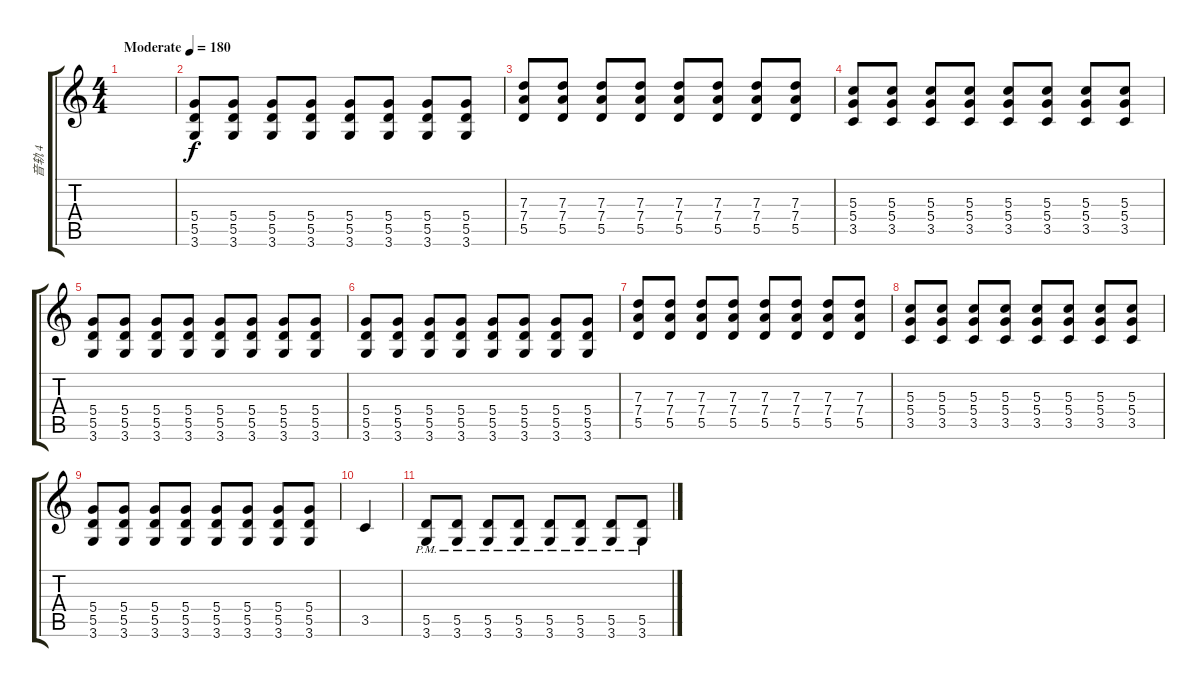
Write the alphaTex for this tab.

\track ("音轨 4" "音轨 4") {instrument distortionguitar}
\staff {score tabs}
\tuning (E4 B3 G3 D3 A2 E2) {hide}
\ts (4 4)
\tempo (180 "Moderate")
\clef g2
\ks c
|
(5.4 5.5 3.6).8 (5.4 5.5 3.6).8 (5.4 5.5 3.6).8 (5.4 5.5 3.6).8 (5.4 5.5 3.6).8 (5.4 5.5 3.6).8 (5.4 5.5 3.6).8 (5.4 5.5 3.6).8 |
(7.3 7.4 5.5).8 (7.3 7.4 5.5).8 (7.3 7.4 5.5).8 (7.3 7.4 5.5).8 (7.3 7.4 5.5).8 (7.3 7.4 5.5).8 (7.3 7.4 5.5).8 (7.3 7.4 5.5).8 |
(5.3 5.4 3.5).8 (5.3 5.4 3.5).8 (5.3 5.4 3.5).8 (5.3 5.4 3.5).8 (5.3 5.4 3.5).8{txt ""} (5.3 5.4 3.5).8 (5.3 5.4 3.5).8 (5.3 5.4 3.5).8 |
(5.4 5.5 3.6).8 (5.4 5.5 3.6).8 (5.4 5.5 3.6).8 (5.4 5.5 3.6).8 (5.4 5.5 3.6).8 (5.4 5.5 3.6).8 (5.4 5.5 3.6).8 (5.4 5.5 3.6).8 |
(5.4 5.5 3.6).8 (5.4 5.5 3.6).8 (5.4 5.5 3.6).8 (5.4 5.5 3.6).8 (5.4 5.5 3.6).8 (5.4 5.5 3.6).8 (5.4 5.5 3.6).8 (5.4 5.5 3.6).8 |
(7.3 7.4 5.5).8 (7.3 7.4 5.5).8 (7.3 7.4 5.5).8 (7.3 7.4 5.5).8 (7.3 7.4 5.5).8 (7.3 7.4 5.5).8 (7.3 7.4 5.5).8 (7.3 7.4 5.5).8 |
(5.3 5.4 3.5).8 (5.3 5.4 3.5).8 (5.3 5.4 3.5).8 (5.3 5.4 3.5).8 (5.3 5.4 3.5).8 (5.3 5.4 3.5).8 (5.3 5.4 3.5).8 (5.3 5.4 3.5).8 |
(5.4 5.5 3.6).8 (5.4 5.5 3.6).8 (5.4 5.5 3.6).8 (5.4 5.5 3.6).8 (5.4 5.5 3.6).8 (5.4 5.5 3.6).8 (5.4 5.5 3.6).8 (5.4 5.5 3.6).8 |
3.5.4 |
(5.5{pm} 3.6{pm}).8 (5.5{pm} 3.6{pm}).8 (5.5{pm} 3.6{pm}).8 (5.5{pm} 3.6{pm}).8 (5.5{pm} 3.6{pm}).8 (5.5{pm} 3.6{pm}).8 (5.5{pm} 3.6{pm}).8 (5.5{pm} 3.6{pm}).8
